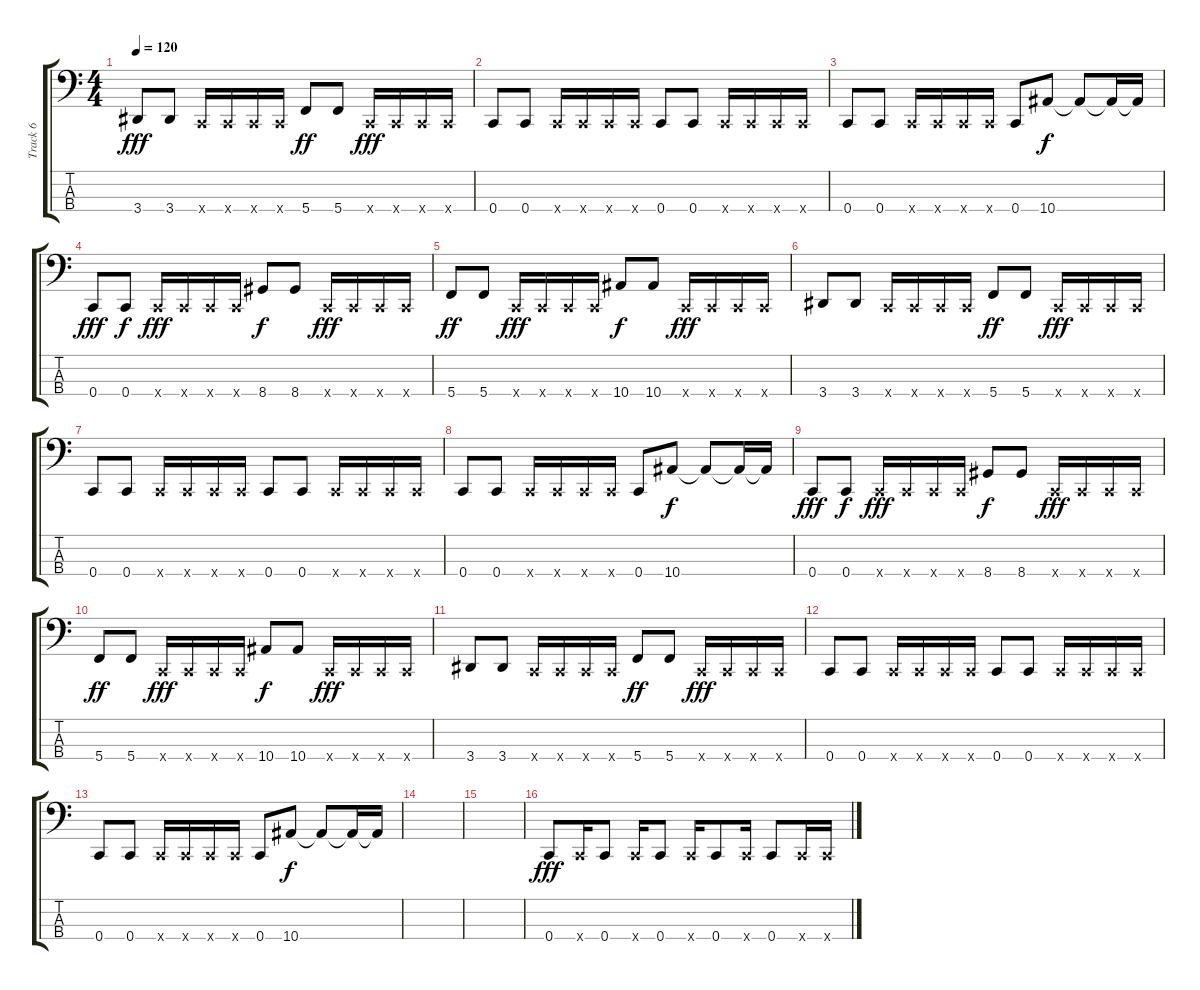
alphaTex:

\track ("Track 6" "Track 6") {instrument electricbassfinger}
\staff {score tabs}
\tuning (F2 C2 G1 C1) {hide}
\ts (4 4)
\tempo 120
\clef f4
\ks c
3.4.8{dy fff} 3.4.8 0.4{x}.16 0.4{x}.16 0.4{x}.16 0.4{x}.16 5.4.8{dy ff} 5.4.8 0.4{x}.16{dy fff} 0.4{x}.16 0.4{x}.16 0.4{x}.16 |
0.4.8 0.4.8 0.4{x}.16 0.4{x}.16 0.4{x}.16 0.4{x}.16 0.4.8 0.4.8 0.4{x}.16 0.4{x}.16 0.4{x}.16 0.4{x}.16 |
0.4.8 0.4.8 0.4{x}.16 0.4{x}.16 0.4{x}.16 0.4{x}.16 0.4.8 10.4.8{dy f} 10.4{t}.8 10.4{t}.16 10.4{t}.16 |
0.4.8{dy fff volume 16} 0.4.8{dy f} 0.4{x}.16{dy fff} 0.4{x}.16 0.4{x}.16 0.4{x}.16 8.4.8{dy f} 8.4.8 0.4{x}.16{dy fff} 0.4{x}.16 0.4{x}.16 0.4{x}.16 |
5.4.8{dy ff} 5.4.8 0.4{x}.16{dy fff} 0.4{x}.16 0.4{x}.16 0.4{x}.16 10.4.8{dy f} 10.4.8 0.4{x}.16{dy fff} 0.4{x}.16 0.4{x}.16 0.4{x}.16 |
3.4.8 3.4.8 0.4{x}.16 0.4{x}.16 0.4{x}.16 0.4{x}.16 5.4.8{dy ff} 5.4.8 0.4{x}.16{dy fff} 0.4{x}.16 0.4{x}.16 0.4{x}.16 |
0.4.8 0.4.8 0.4{x}.16 0.4{x}.16 0.4{x}.16 0.4{x}.16 0.4.8 0.4.8 0.4{x}.16 0.4{x}.16 0.4{x}.16 0.4{x}.16 |
0.4.8 0.4.8 0.4{x}.16 0.4{x}.16 0.4{x}.16 0.4{x}.16 0.4.8 10.4.8{dy f} 10.4{t}.8 10.4{t}.16 10.4{t}.16 |
0.4.8{dy fff volume 16} 0.4.8{dy f} 0.4{x}.16{dy fff} 0.4{x}.16 0.4{x}.16 0.4{x}.16 8.4.8{dy f} 8.4.8 0.4{x}.16{dy fff} 0.4{x}.16 0.4{x}.16 0.4{x}.16 |
5.4.8{dy ff} 5.4.8 0.4{x}.16{dy fff} 0.4{x}.16 0.4{x}.16 0.4{x}.16 10.4.8{dy f} 10.4.8 0.4{x}.16{dy fff} 0.4{x}.16 0.4{x}.16 0.4{x}.16 |
3.4.8 3.4.8 0.4{x}.16 0.4{x}.16 0.4{x}.16 0.4{x}.16 5.4.8{dy ff} 5.4.8 0.4{x}.16{dy fff} 0.4{x}.16 0.4{x}.16 0.4{x}.16 |
0.4.8 0.4.8 0.4{x}.16 0.4{x}.16 0.4{x}.16 0.4{x}.16 0.4.8 0.4.8 0.4{x}.16 0.4{x}.16 0.4{x}.16 0.4{x}.16 |
0.4.8 0.4.8 0.4{x}.16 0.4{x}.16 0.4{x}.16 0.4{x}.16 0.4.8 10.4.8{dy f} 10.4{t}.8 10.4{t}.16 10.4{t}.16 |
|
|
0.4.8{dy fff} 0.4{x}.16 0.4.8 0.4{x}.16 0.4.8 0.4{x}.16 0.4.8 0.4{x}.16 0.4.8 0.4{x}.16 0.4{x}.16
